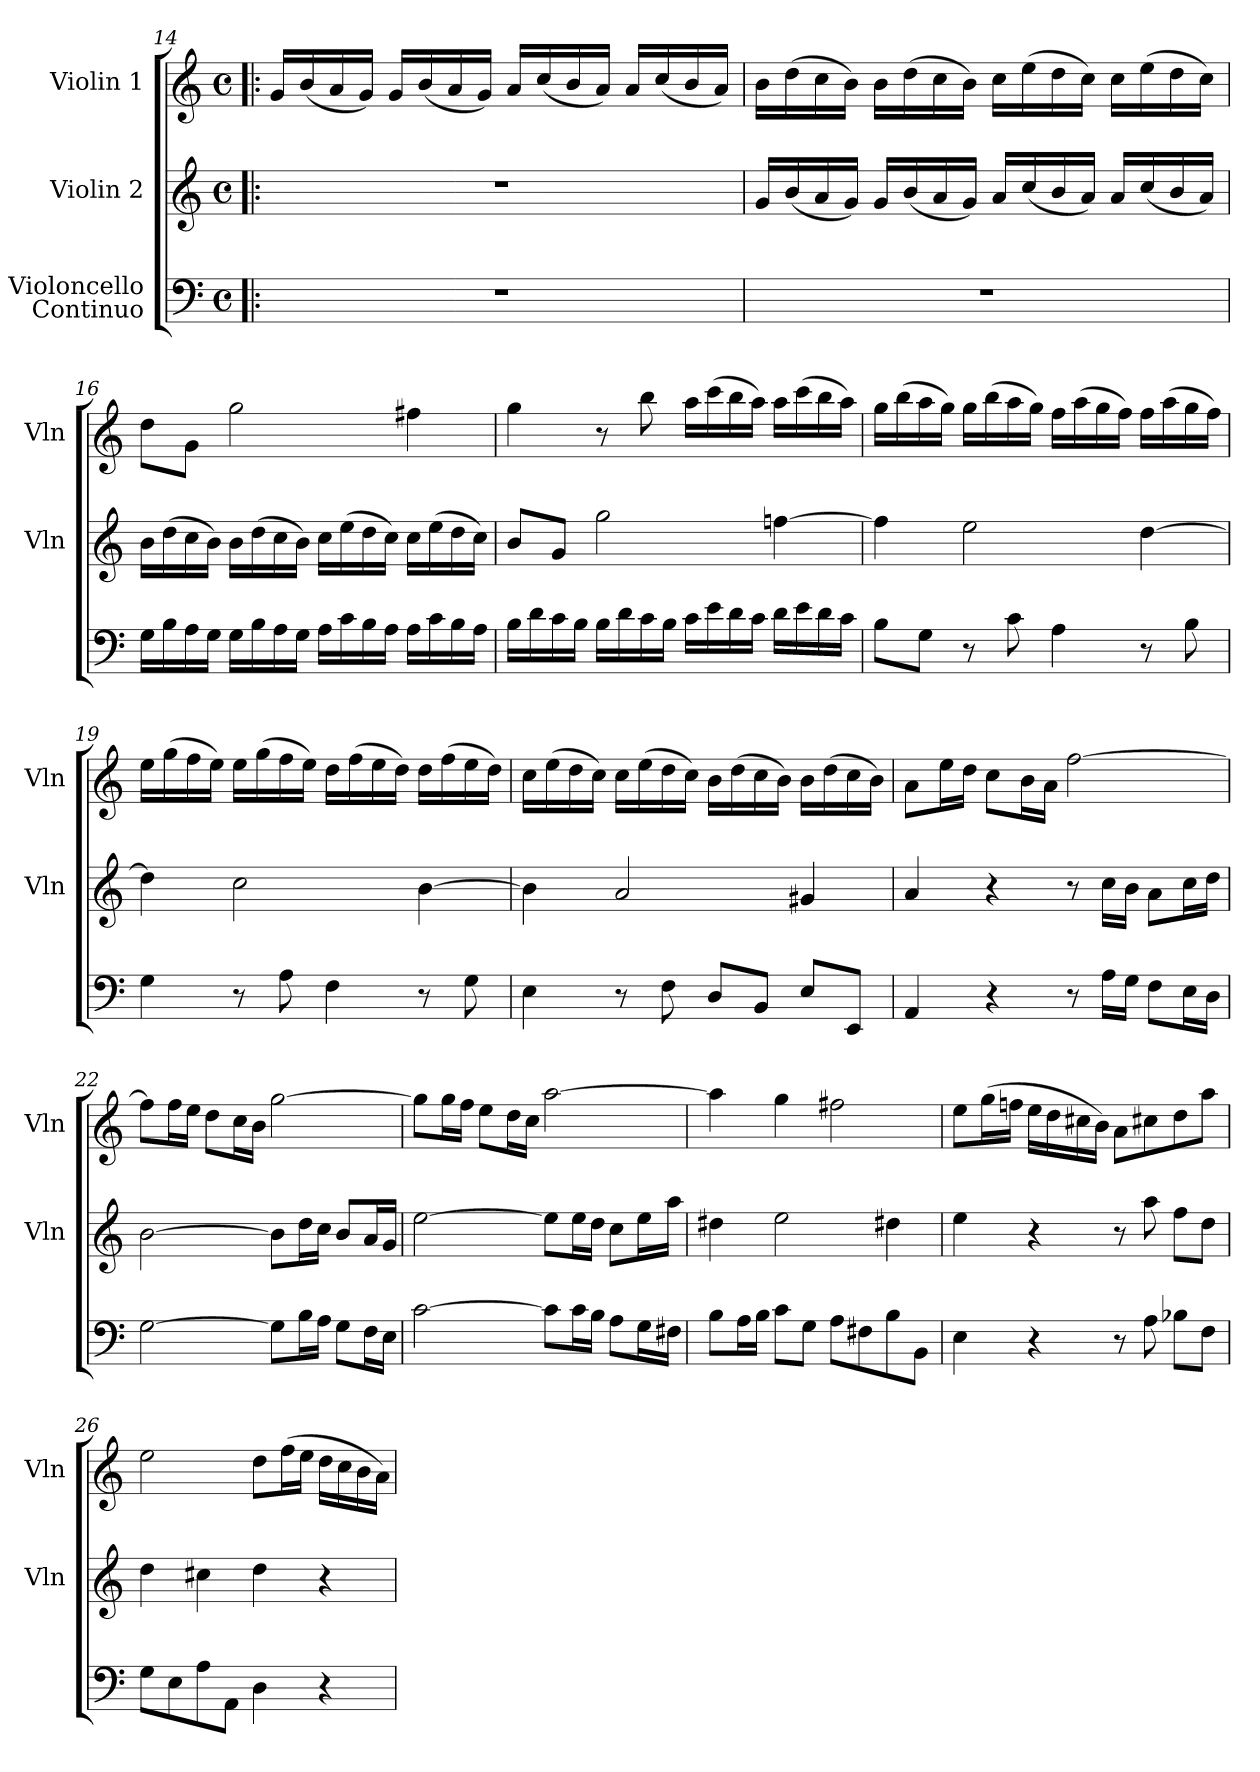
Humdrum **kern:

**kern	**kern	**kern
*part3	*part2	*part1
*staff3	*staff2	*staff1
*I"Violoncello\nContinuo	*I"Violin 2	*I"Violin 1
*	*I'Vln	*I'Vln
*clefF4	*clefG2	*clefG2
*k[]	*k[]	*k[]
*C:	*C:	*C:
*M4/4	*M4/4	*M4/4
*met(c)	*met(c)	*met(c)
=14!|:	=14!|:	=14!|:
1r	1r	16g/LL
.	.	(16b/
.	.	16a/
.	.	16g/JJ)
.	.	16g/LL
.	.	(16b/
.	.	16a/
.	.	16g/JJ)
.	.	16a/LL
.	.	(16cc/
.	.	16b/
.	.	16a/JJ)
.	.	16a/LL
.	.	(16cc/
.	.	16b/
.	.	16a/JJ)
=15	=15	=15
1r	16g/LL	16b\LL
.	(16b/	(16dd\
.	16a/	16cc\
.	16g/JJ)	16b\JJ)
.	16g/LL	16b\LL
.	(16b/	(16dd\
.	16a/	16cc\
.	16g/JJ)	16b\JJ)
.	16a/LL	16cc\LL
.	(16cc/	(16ee\
.	16b/	16dd\
.	16a/JJ)	16cc\JJ)
.	16a/LL	16cc\LL
.	(16cc/	(16ee\
.	16b/	16dd\
.	16a/JJ)	16cc\JJ)
=16	=16	=16
16G\LL	16b\LL	8dd\L
16B\	(16dd\	.
16A\	16cc\	8g\J
16G\JJ	16b\JJ)	.
16G\LL	16b\LL	2gg\
16B\	(16dd\	.
16A\	16cc\	.
16G\JJ	16b\JJ)	.
16A\LL	16cc\LL	.
16c\	(16ee\	.
16B\	16dd\	.
16A\JJ	16cc\JJ)	.
16A\LL	16cc\LL	4ff#X\
16c\	(16ee\	.
16B\	16dd\	.
16A\JJ	16cc\JJ)	.
=17	=17	=17
16B\LL	8b/L	4gg\
16d\	.	.
16c\	8g/J	.
16B\JJ	.	.
16B\LL	2gg\	8r
16d\	.	.
16c\	.	8bb\
16B\JJ	.	.
16c\LL	.	16aa\LL
16e\	.	(16ccc\
16d\	.	16bb\
16c\JJ	.	16aa\JJ)
16d\LL	[4ffn\	16aa\LL
16e\	.	(16ccc\
16d\	.	16bb\
16c\JJ	.	16aa\JJ)
=18	=18	=18
8B\L	4ff\]	16gg\LL
.	.	(16bb\
8G\J	.	16aa\
.	.	16gg\JJ)
8r	2ee\	16gg\LL
.	.	(16bb\
8c\	.	16aa\
.	.	16gg\JJ)
4A\	.	16ff\LL
.	.	(16aa\
.	.	16gg\
.	.	16ff\JJ)
8r	[4dd\	16ff\LL
.	.	(16aa\
8B\	.	16gg\
.	.	16ff\JJ)
=19	=19	=19
4G\	4dd\]	16ee\LL
.	.	(16gg\
.	.	16ff\
.	.	16ee\JJ)
8r	2cc\	16ee\LL
.	.	(16gg\
8A\	.	16ff\
.	.	16ee\JJ)
4F\	.	16dd\LL
.	.	(16ff\
.	.	16ee\
.	.	16dd\JJ)
8r	[4b\	16dd\LL
.	.	(16ff\
8G\	.	16ee\
.	.	16dd\JJ)
=20	=20	=20
4E\	4b\]	16cc\LL
.	.	(16ee\
.	.	16dd\
.	.	16cc\JJ)
8r	2a/	16cc\LL
.	.	(16ee\
8F\	.	16dd\
.	.	16cc\JJ)
8D/L	.	16b\LL
.	.	(16dd\
8BB/J	.	16cc\
.	.	16b\JJ)
8E/L	4g#X/	16b\LL
.	.	(16dd\
8EE/J	.	16cc\
.	.	16b\JJ)
=21	=21	=21
4AA/	4a/	8a\L
.	.	16ee\L
.	.	16dd\JJ
4r	4r	8cc\L
.	.	16b\L
.	.	16a\JJ
8r	8r	[2ff\
16A\LL	16cc\LL	.
16G\JJ	16b\JJ	.
8F\L	8a\L	.
16E\L	16cc\L	.
16D\JJ	16dd\JJ	.
=22	=22	=22
[2G\	[2b\	8ff\L]
.	.	16ff\L
.	.	16ee\JJ
.	.	8dd\L
.	.	16cc\L
.	.	16b\JJ
8G\L]	8b\L]	[2gg\
16B\L	16dd\L	.
16A\JJ	16cc\JJ	.
8G\L	8b/L	.
16F\L	16a/L	.
16E\JJ	16g/JJ	.
=23	=23	=23
[2c\	[2ee\	8gg\L]
.	.	16gg\L
.	.	16ff\JJ
.	.	8ee\L
.	.	16dd\L
.	.	16cc\JJ
8c\L]	8ee\L]	[2aa\
16c\L	16ee\L	.
16B\JJ	16dd\JJ	.
8A\L	8cc\L	.
16G\L	16ee\L	.
16F#X\JJ	16aa\JJ	.
=24	=24	=24
8B\L	4dd#X\	4aa\]
16A\L	.	.
16B\JJ	.	.
8c\L	2ee\	4gg\
8G\J	.	.
8A\L	.	2ff#X\
8F#X\	.	.
8B\	4dd#X\	.
8BB\J	.	.
=25	=25	=25
4E\	4ee\	8ee\L
.	.	(16gg\L
.	.	16ffn\JJ
4r	4r	16ee\LL
.	.	16dd\
.	.	16cc#X\
.	.	16b\JJ)
8r	8r	8a\L
8A\	8aa\	8cc#X\
8B-X\L	8ff\L	8dd\
8F\J	8dd\J	8aa\J
=26	=26	=26
8G\L	4dd\	2ee\
8E\	.	.
8A\	4cc#X\	.
8AA\J	.	.
4D\	4dd\	8dd\L
.	.	(16ff\L
.	.	16ee\JJ
4r	4r	16dd\LL
.	.	16cc\
.	.	16b\
.	.	16a\JJ)
=	=	=
*-	*-	*-
